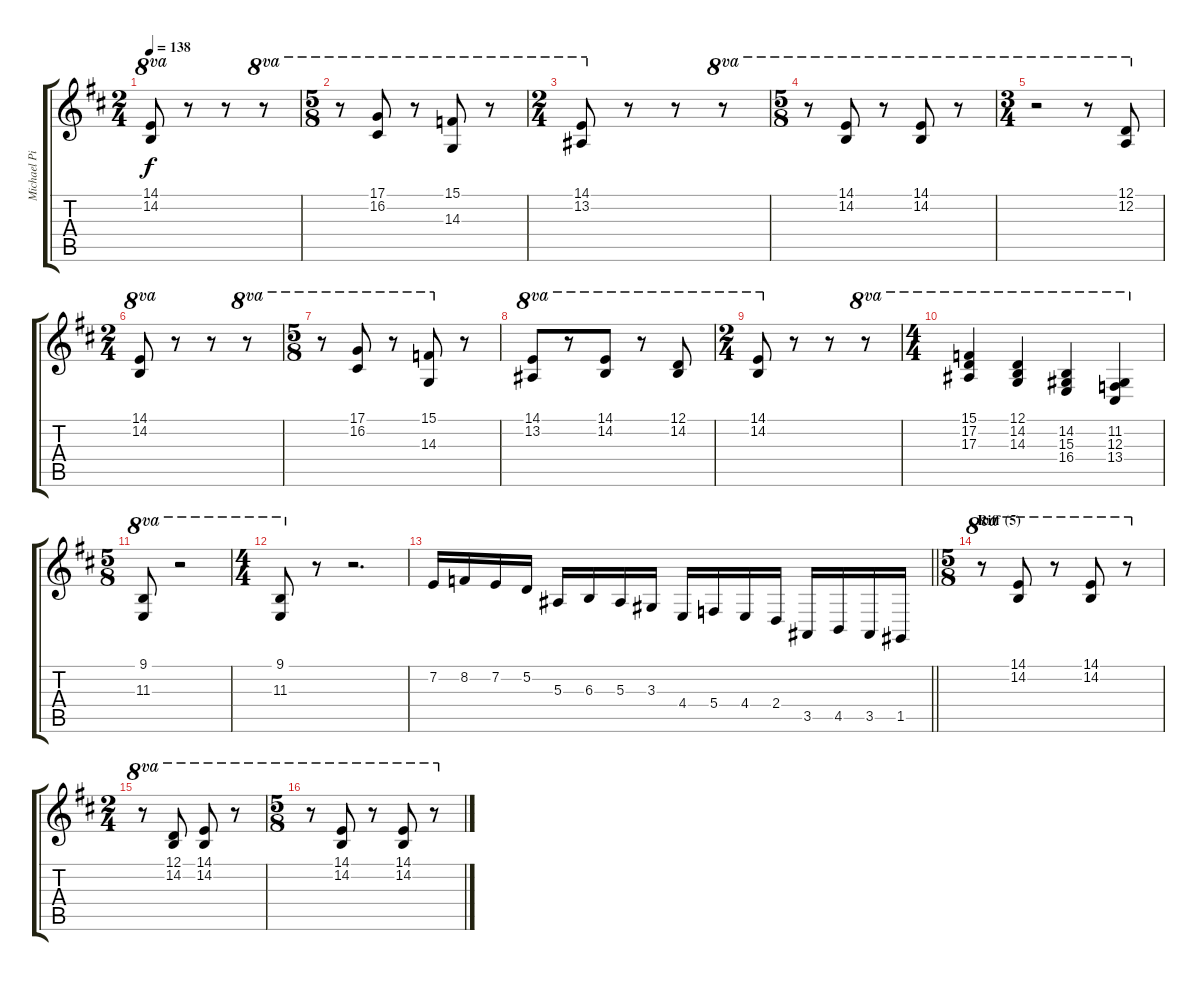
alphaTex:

\track ("Michael Pinnella (keyboard)" "Michael Pi") {instrument stringensemble1}
\staff {score tabs}
\tuning (D4 A3 F3 C3 G2 D2) {hide}
\ts (2 4)
\tempo 138
\clef g2
\ks bminor
(14.1 14.2).8{ot 8va dy f} r.8 r.8 r.8{ot 8va} |
\ts (5 8)
r.8{ot 8va} (17.1 16.2).8{ot 8va} r.8{ot 8va} (15.1 14.3).8{ot 8va} r.8{ot 8va} |
\ts (2 4)
(14.1 13.2).8{ot 8va} r.8 r.8 r.8{ot 8va} |
\ts (5 8)
r.8{ot 8va} (14.1 14.2).8{ot 8va} r.8{ot 8va} (14.1 14.2).8{ot 8va} r.8{ot 8va} |
\ts (3 4)
r.2{ot 8va} r.8{ot 8va} (12.1 12.2).8{ot 8va} |
\ts (2 4)
(14.1 14.2).8{ot 8va} r.8 r.8 r.8{ot 8va} |
\ts (5 8)
r.8{ot 8va} (17.1 16.2).8{ot 8va} r.8{ot 8va} (15.1 14.3).8{ot 8va} r.8 |
(14.1 13.2).8{ot 8va} r.8{ot 8va} (14.1 14.2).8{ot 8va} r.8{ot 8va} (12.1 14.2).8{ot 8va} |
\ts (2 4)
(14.1 14.2).8{ot 8va} r.8 r.8 r.8{ot 8va} |
\ts (4 4)
(15.1 17.2 17.3).4{ot 8va} (12.1 14.2 14.3).4{ot 8va} (14.2 15.3 16.4).4{ot 8va} (11.2 12.3 13.4).4{ot 8va} |
\ts (5 8)
(9.1 11.3).8{ot 8va} r.2{ot 8va} |
\ts (4 4)
(9.1 11.3).8{ot 8va} r.8 r.2{d} |
\barLineRight lightlight
7.2.16 8.2.16 7.2.16 5.2.16 5.3.16 6.3.16 5.3.16 3.3.16 4.4.16 5.4.16 4.4.16 2.4.16 3.5.16 4.5.16 3.5.16 1.5.16 |
\ts (5 8)
\section ("" "Riff (5)")
r.8{ot 8va} (14.1 14.2).8{ot 8va} r.8{ot 8va} (14.1 14.2).8{ot 8va} r.8{ot 8va} |
\ts (2 4)
r.8{ot 8va} (12.1 14.2).8{ot 8va} (14.1 14.2).8{ot 8va} r.8{ot 8va} |
\ts (5 8)
r.8{ot 8va} (14.1 14.2).8{ot 8va} r.8{ot 8va} (14.1 14.2).8{ot 8va} r.8{ot 8va}
